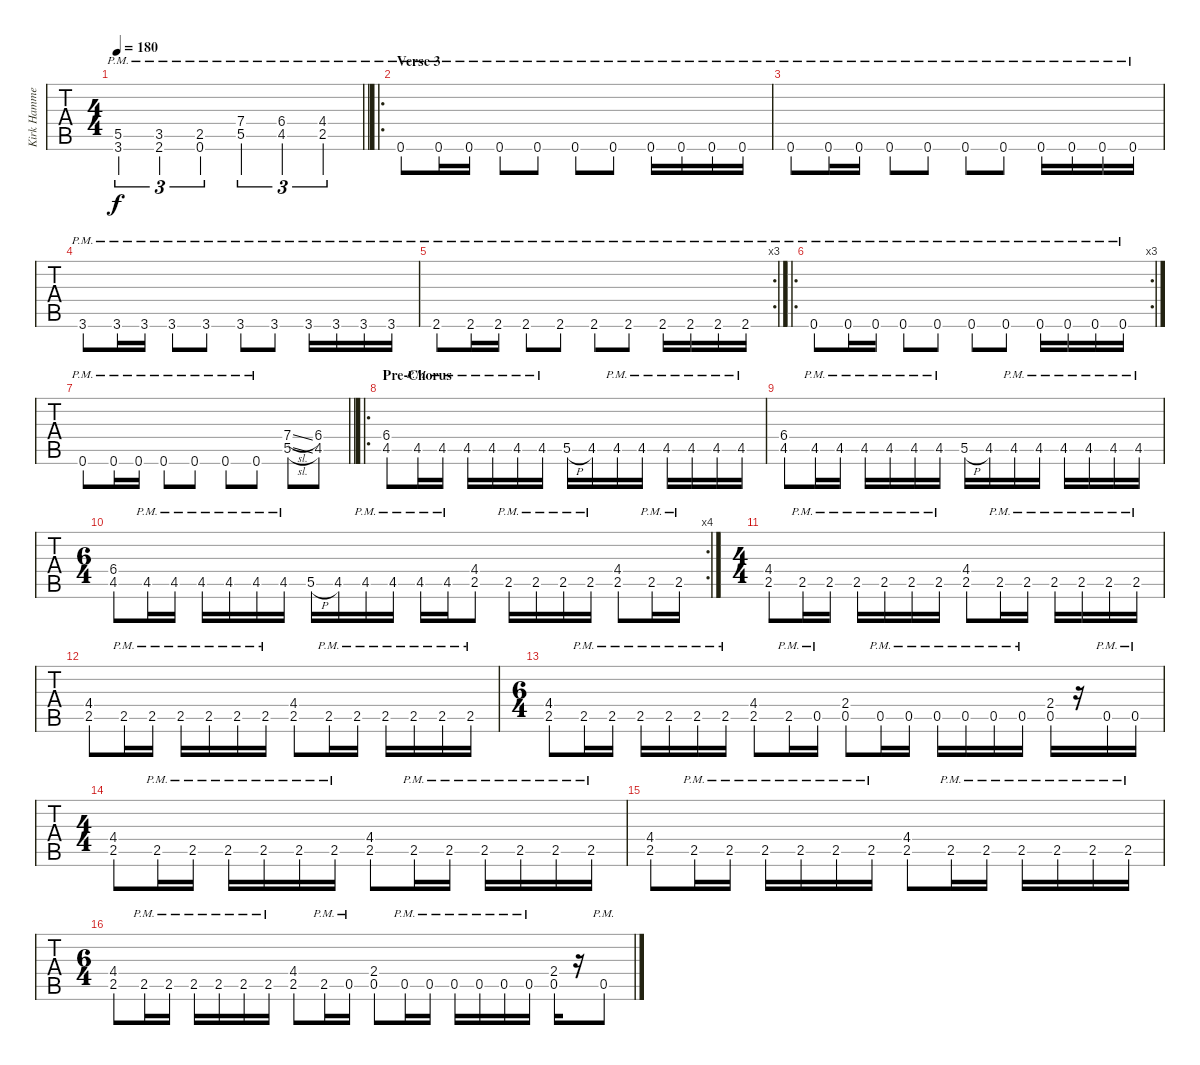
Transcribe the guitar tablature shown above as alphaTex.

\track ("Kirk Hammet" "Kirk Hamme") {instrument distortionguitar}
\staff {tabs}
\tuning (E4 B3 G3 D3 A2 E2) {hide}
\ts (4 4)
\tempo 180
\clef g2
\barLineRight lightlight
\ks c
(5.5{pm} 3.6{pm}).4{tu (3 2) dy f} (3.5{pm} 2.6{pm}).4{tu (3 2)} (2.5{pm} 0.6{pm}).4{tu (3 2)} (7.4{pm} 5.5{pm}).4{tu (3 2)} (6.4{pm} 4.5{pm}).4{tu (3 2)} (4.4{pm} 2.5{pm}).4{tu (3 2)} |
\ro
\section ("" "Verse 3")
0.6{pm}.8 0.6{pm}.16 0.6{pm}.16 0.6{pm}.8 0.6{pm}.8 0.6{pm}.8 0.6{pm}.8 0.6{pm}.16 0.6{pm}.16 0.6{pm}.16 0.6{pm}.16 |
0.6{pm}.8 0.6{pm}.16 0.6{pm}.16 0.6{pm}.8 0.6{pm}.8 0.6{pm}.8 0.6{pm}.8 0.6{pm}.16 0.6{pm}.16 0.6{pm}.16 0.6{pm}.16 |
3.6{pm}.8 3.6{pm}.16 3.6{pm}.16 3.6{pm}.8 3.6{pm}.8 3.6{pm}.8 3.6{pm}.8 3.6{pm}.16 3.6{pm}.16 3.6{pm}.16 3.6{pm}.16 |
\rc 3
2.6{pm}.8 2.6{pm}.16 2.6{pm}.16 2.6{pm}.8 2.6{pm}.8 2.6{pm}.8 2.6{pm}.8 2.6{pm}.16 2.6{pm}.16 2.6{pm}.16 2.6{pm}.16 |
\ro
\rc 3
0.6{pm}.8 0.6{pm}.16 0.6{pm}.16 0.6{pm}.8 0.6{pm}.8 0.6{pm}.8 0.6{pm}.8 0.6{pm}.16 0.6{pm}.16 0.6{pm}.16 0.6{pm}.16 |
\barLineRight lightlight
0.6{pm}.8 0.6{pm}.16 0.6{pm}.16 0.6{pm}.8 0.6{pm}.8 0.6{pm}.8 0.6{pm}.8 (7.4{sl} 5.5{sl}).8 (6.4 4.5).8 |
\ro
\section ("" "Pre-Chorus")
(6.4 4.5).8 4.5{pm}.16 4.5{pm}.16 4.5{pm}.16 4.5{pm}.16 4.5{pm}.16 4.5{pm}.16 5.5{h}.16 4.5.16 4.5{pm}.16 4.5{pm}.16 4.5{pm}.16 4.5{pm}.16 4.5{pm}.16 4.5{pm}.16 |
(6.4 4.5).8 4.5{pm}.16 4.5{pm}.16 4.5{pm}.16 4.5{pm}.16 4.5{pm}.16 4.5{pm}.16 5.5{h}.16 4.5.16 4.5{pm}.16 4.5{pm}.16 4.5{pm}.16 4.5{pm}.16 4.5{pm}.16 4.5{pm}.16 |
\rc 4
\ts (6 4)
(6.4 4.5).8 4.5{pm}.16 4.5{pm}.16 4.5{pm}.16 4.5{pm}.16 4.5{pm}.16 4.5{pm}.16 5.5{h}.16 4.5.16 4.5{pm}.16 4.5{pm}.16 4.5{pm}.16 4.5{pm}.16 (4.4 2.5).8 2.5{pm}.16 2.5{pm}.16 2.5{pm}.16 2.5{pm}.16 (4.4 2.5).8 2.5{pm}.16 2.5{pm}.16 |
\ts (4 4)
(4.4 2.5).8 2.5{pm}.16 2.5{pm}.16 2.5{pm}.16 2.5{pm}.16 2.5{pm}.16 2.5{pm}.16 (4.4 2.5).8 2.5{pm}.16 2.5{pm}.16 2.5{pm}.16 2.5{pm}.16 2.5{pm}.16 2.5{pm}.16 |
(4.4 2.5).8 2.5{pm}.16 2.5{pm}.16 2.5{pm}.16 2.5{pm}.16 2.5{pm}.16 2.5{pm}.16 (4.4 2.5).8 2.5{pm}.16 2.5{pm}.16 2.5{pm}.16 2.5{pm}.16 2.5{pm}.16 2.5{pm}.16 |
\ts (6 4)
(4.4 2.5).8 2.5{pm}.16 2.5{pm}.16 2.5{pm}.16 2.5{pm}.16 2.5{pm}.16 2.5{pm}.16 (4.4 2.5).8 2.5{pm}.16 0.5{pm}.16 (2.4 0.5).8 0.5{pm}.16 0.5{pm}.16 0.5{pm}.16 0.5{pm}.16 0.5{pm}.16 0.5{pm}.16 (2.4 0.5).16 r.16 0.5{pm}.16 0.5{pm}.16 |
\ts (4 4)
(4.4 2.5).8 2.5{pm}.16 2.5{pm}.16 2.5{pm}.16 2.5{pm}.16 2.5{pm}.16 2.5{pm}.16 (4.4 2.5).8 2.5{pm}.16 2.5{pm}.16 2.5{pm}.16 2.5{pm}.16 2.5{pm}.16 2.5{pm}.16 |
(4.4 2.5).8 2.5{pm}.16 2.5{pm}.16 2.5{pm}.16 2.5{pm}.16 2.5{pm}.16 2.5{pm}.16 (4.4 2.5).8 2.5{pm}.16 2.5{pm}.16 2.5{pm}.16 2.5{pm}.16 2.5{pm}.16 2.5{pm}.16 |
\ts (6 4)
(4.4 2.5).8 2.5{pm}.16 2.5{pm}.16 2.5{pm}.16 2.5{pm}.16 2.5{pm}.16 2.5{pm}.16 (4.4 2.5).8 2.5{pm}.16 0.5{pm}.16 (2.4 0.5).8 0.5{pm}.16 0.5{pm}.16 0.5{pm}.16 0.5{pm}.16 0.5{pm}.16 0.5{pm}.16 (2.4 0.5).16 r.16 0.5{pm}.8
